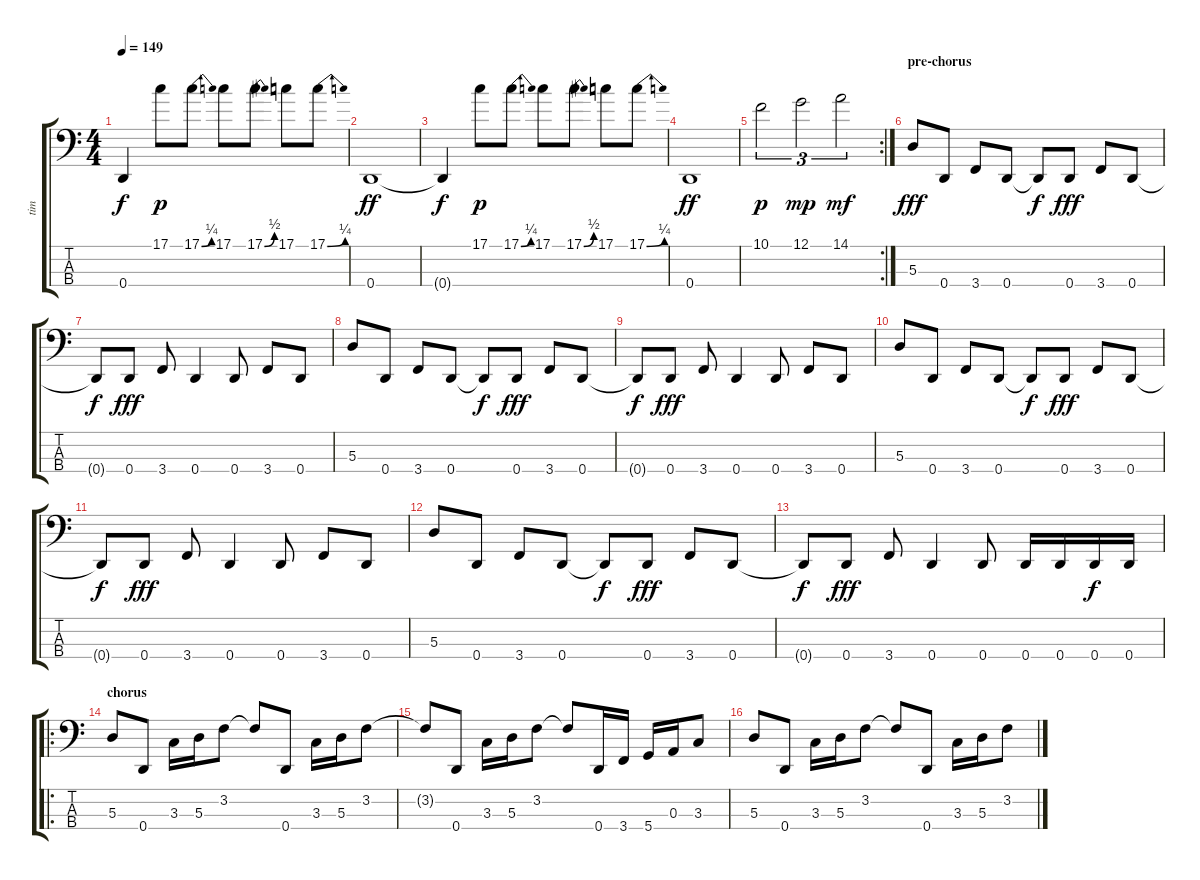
\track ("tim" "tim") {instrument electricbassfinger}
\staff {score tabs}
\tuning (G2 D2 A1 D1) {hide}
\ts (4 4)
\tempo 149
\clef f4
\ks c
0.4{t}.4{dy f} 17.1.8{dy p} 17.1{be (bend 0 0 60 1)}.8 17.1.8 17.1{be (bend 0 0 60 2)}.8 17.1.8 17.1{be (bend 0 0 60 1)}.8 |
0.4.1{dy ff} |
0.4{t}.4{dy f} 17.1.8{dy p} 17.1{be (bend 0 0 60 1)}.8 17.1.8 17.1{be (bend 0 0 60 2)}.8 17.1.8 17.1{be (bend 0 0 60 1)}.8 |
0.4.1{dy ff} |
\rc 2
10.1.2{tu (3 2) dy p} 12.1.2{tu (3 2) dy mp} 14.1.2{tu (3 2) dy mf} |
\section ("" "pre-chorus")
5.3.8{dy fff volume 16} 0.4.8 3.4.8 0.4.8 0.4{t}.8{dy f} 0.4.8{dy fff} 3.4.8 0.4.8 |
0.4{t}.8{dy f} 0.4.8{dy fff} 3.4.8 0.4.4 0.4.8 3.4.8 0.4.8 |
5.3.8 0.4.8 3.4.8 0.4.8 0.4{t}.8{dy f} 0.4.8{dy fff} 3.4.8 0.4.8 |
0.4{t}.8{dy f} 0.4.8{dy fff} 3.4.8 0.4.4 0.4.8 3.4.8 0.4.8 |
5.3.8 0.4.8 3.4.8 0.4.8 0.4{t}.8{dy f} 0.4.8{dy fff} 3.4.8 0.4.8 |
0.4{t}.8{dy f} 0.4.8{dy fff} 3.4.8 0.4.4 0.4.8 3.4.8 0.4.8 |
5.3.8 0.4.8 3.4.8 0.4.8 0.4{t}.8{dy f} 0.4.8{dy fff} 3.4.8 0.4.8 |
0.4{t}.8{dy f} 0.4.8{dy fff} 3.4.8 0.4.4 0.4.8 0.4.16 0.4.16 0.4.16{dy f} 0.4.16 |
\ro
\section ("" "chorus")
5.3.8 0.4.8 3.3.16 5.3.16 3.2.8 3.2{t}.8 0.4.8 3.3.16 5.3.16 3.2.8 |
3.2{t}.8 0.4.8 3.3.16 5.3.16 3.2.8 3.2{t}.8 0.4.16 3.4.16 5.4.16 0.3.16 3.3.8 |
5.3.8 0.4.8 3.3.16 5.3.16 3.2.8 3.2{t}.8 0.4.8 3.3.16 5.3.16 3.2.8
